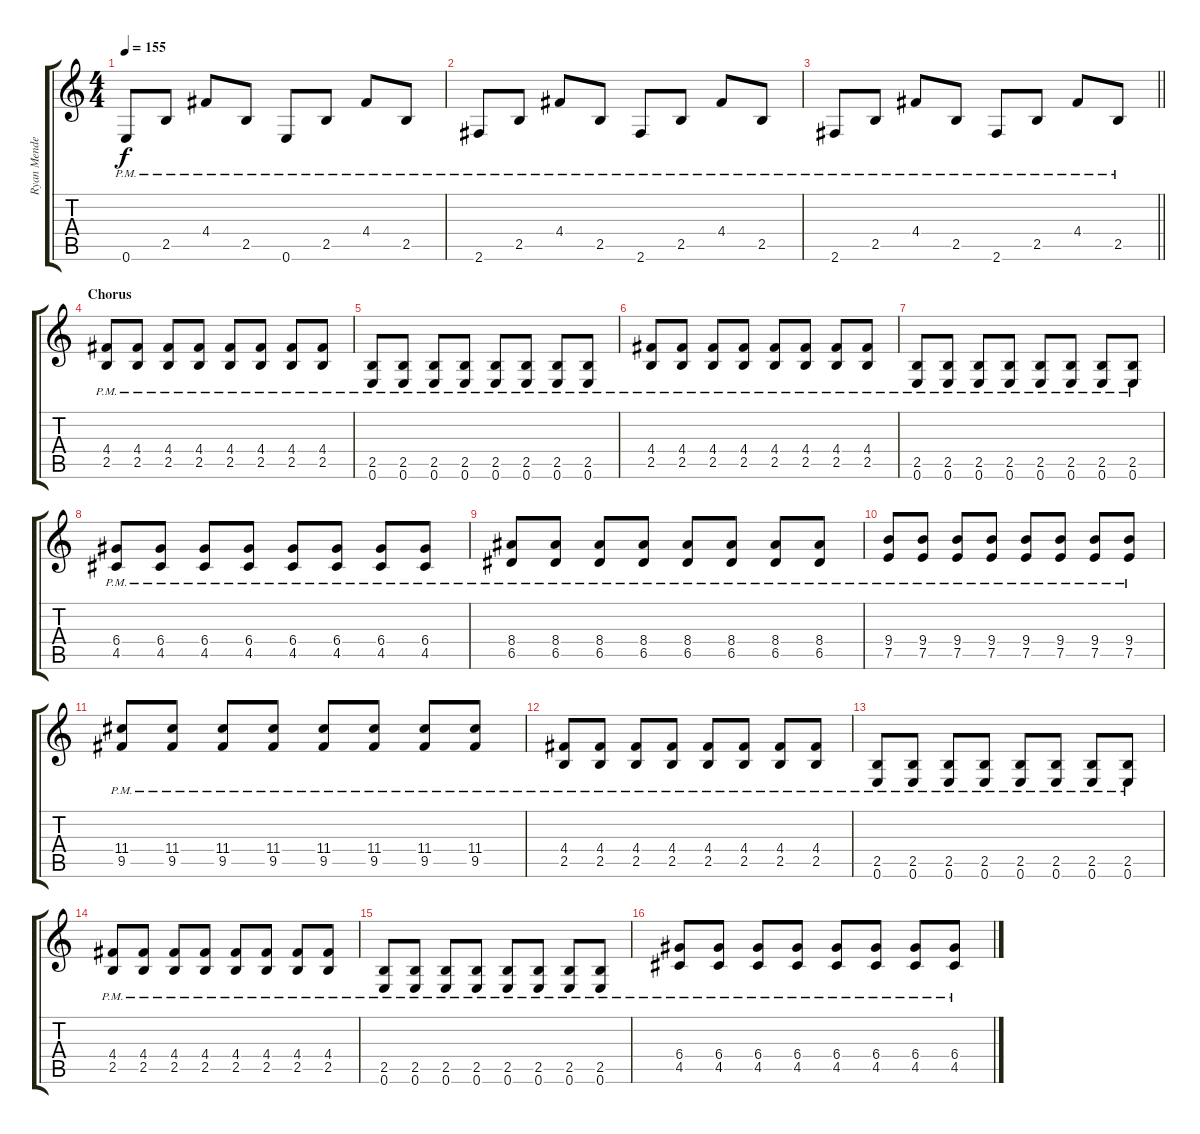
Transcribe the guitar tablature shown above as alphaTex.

\track ("Ryan Mendez - Lead Guitar" "Ryan Mende") {instrument acousticguitarsteel}
\staff {score tabs}
\tuning (E4 B3 G3 D3 A2 E2) {hide}
\ts (4 4)
\tempo 155
\clef g2
\ks c
0.6{pm}.8{dy f} 2.5{pm}.8 4.4{pm}.8 2.5{pm}.8 0.6{pm}.8 2.5{pm}.8 4.4{pm}.8 2.5{pm}.8 |
2.6{pm}.8 2.5{pm}.8 4.4{pm}.8 2.5{pm}.8 2.6{pm}.8 2.5{pm}.8 4.4{pm}.8 2.5{pm}.8 |
\barLineRight lightlight
2.6{pm}.8 2.5{pm}.8 4.4{pm}.8 2.5{pm}.8 2.6{pm}.8 2.5{pm}.8 4.4{pm}.8 2.5{pm}.8 |
\section ("" "Chorus")
(4.4{pm} 2.5{pm}).8 (4.4{pm} 2.5{pm}).8 (4.4{pm} 2.5{pm}).8 (4.4{pm} 2.5{pm}).8 (4.4{pm} 2.5{pm}).8 (4.4{pm} 2.5{pm}).8 (4.4{pm} 2.5{pm}).8 (4.4{pm} 2.5{pm}).8 |
(2.5{pm} 0.6{pm}).8 (2.5{pm} 0.6{pm}).8 (2.5{pm} 0.6{pm}).8 (2.5{pm} 0.6{pm}).8 (2.5{pm} 0.6{pm}).8 (2.5{pm} 0.6{pm}).8 (2.5{pm} 0.6{pm}).8 (2.5{pm} 0.6{pm}).8 |
(4.4{pm} 2.5{pm}).8 (4.4{pm} 2.5{pm}).8 (4.4{pm} 2.5{pm}).8 (4.4{pm} 2.5{pm}).8 (4.4{pm} 2.5{pm}).8 (4.4{pm} 2.5{pm}).8 (4.4{pm} 2.5{pm}).8 (4.4{pm} 2.5{pm}).8 |
(2.5{pm} 0.6{pm}).8 (2.5{pm} 0.6{pm}).8 (2.5{pm} 0.6{pm}).8 (2.5{pm} 0.6{pm}).8 (2.5{pm} 0.6{pm}).8 (2.5{pm} 0.6{pm}).8 (2.5{pm} 0.6{pm}).8 (2.5{pm} 0.6{pm}).8 |
(6.4{pm} 4.5{pm}).8 (6.4{pm} 4.5{pm}).8 (6.4{pm} 4.5{pm}).8 (6.4{pm} 4.5{pm}).8 (6.4{pm} 4.5{pm}).8 (6.4{pm} 4.5{pm}).8 (6.4{pm} 4.5{pm}).8 (6.4{pm} 4.5{pm}).8 |
(8.4{pm} 6.5{pm}).8 (8.4{pm} 6.5{pm}).8 (8.4{pm} 6.5{pm}).8 (8.4{pm} 6.5{pm}).8 (8.4{pm} 6.5{pm}).8 (8.4{pm} 6.5{pm}).8 (8.4{pm} 6.5{pm}).8 (8.4{pm} 6.5{pm}).8 |
(9.4{pm} 7.5{pm}).8 (9.4{pm} 7.5{pm}).8 (9.4{pm} 7.5{pm}).8 (9.4{pm} 7.5{pm}).8 (9.4{pm} 7.5{pm}).8 (9.4{pm} 7.5{pm}).8 (9.4{pm} 7.5{pm}).8 (9.4{pm} 7.5{pm}).8 |
(11.4{pm} 9.5{pm}).8 (11.4{pm} 9.5{pm}).8 (11.4{pm} 9.5{pm}).8 (11.4{pm} 9.5{pm}).8 (11.4{pm} 9.5{pm}).8 (11.4{pm} 9.5{pm}).8 (11.4{pm} 9.5{pm}).8 (11.4{pm} 9.5{pm}).8 |
(4.4{pm} 2.5{pm}).8 (4.4{pm} 2.5{pm}).8 (4.4{pm} 2.5{pm}).8 (4.4{pm} 2.5{pm}).8 (4.4{pm} 2.5{pm}).8 (4.4{pm} 2.5{pm}).8 (4.4{pm} 2.5{pm}).8 (4.4{pm} 2.5{pm}).8 |
(2.5{pm} 0.6{pm}).8 (2.5{pm} 0.6{pm}).8 (2.5{pm} 0.6{pm}).8 (2.5{pm} 0.6{pm}).8 (2.5{pm} 0.6{pm}).8 (2.5{pm} 0.6{pm}).8 (2.5{pm} 0.6{pm}).8 (2.5{pm} 0.6{pm}).8 |
(4.4{pm} 2.5{pm}).8 (4.4{pm} 2.5{pm}).8 (4.4{pm} 2.5{pm}).8 (4.4{pm} 2.5{pm}).8 (4.4{pm} 2.5{pm}).8 (4.4{pm} 2.5{pm}).8 (4.4{pm} 2.5{pm}).8 (4.4{pm} 2.5{pm}).8 |
(2.5{pm} 0.6{pm}).8 (2.5{pm} 0.6{pm}).8 (2.5{pm} 0.6{pm}).8 (2.5{pm} 0.6{pm}).8 (2.5{pm} 0.6{pm}).8 (2.5{pm} 0.6{pm}).8 (2.5{pm} 0.6{pm}).8 (2.5{pm} 0.6{pm}).8 |
(6.4{pm} 4.5{pm}).8 (6.4{pm} 4.5{pm}).8 (6.4{pm} 4.5{pm}).8 (6.4{pm} 4.5{pm}).8 (6.4{pm} 4.5{pm}).8 (6.4{pm} 4.5{pm}).8 (6.4{pm} 4.5{pm}).8 (6.4{pm} 4.5{pm}).8
